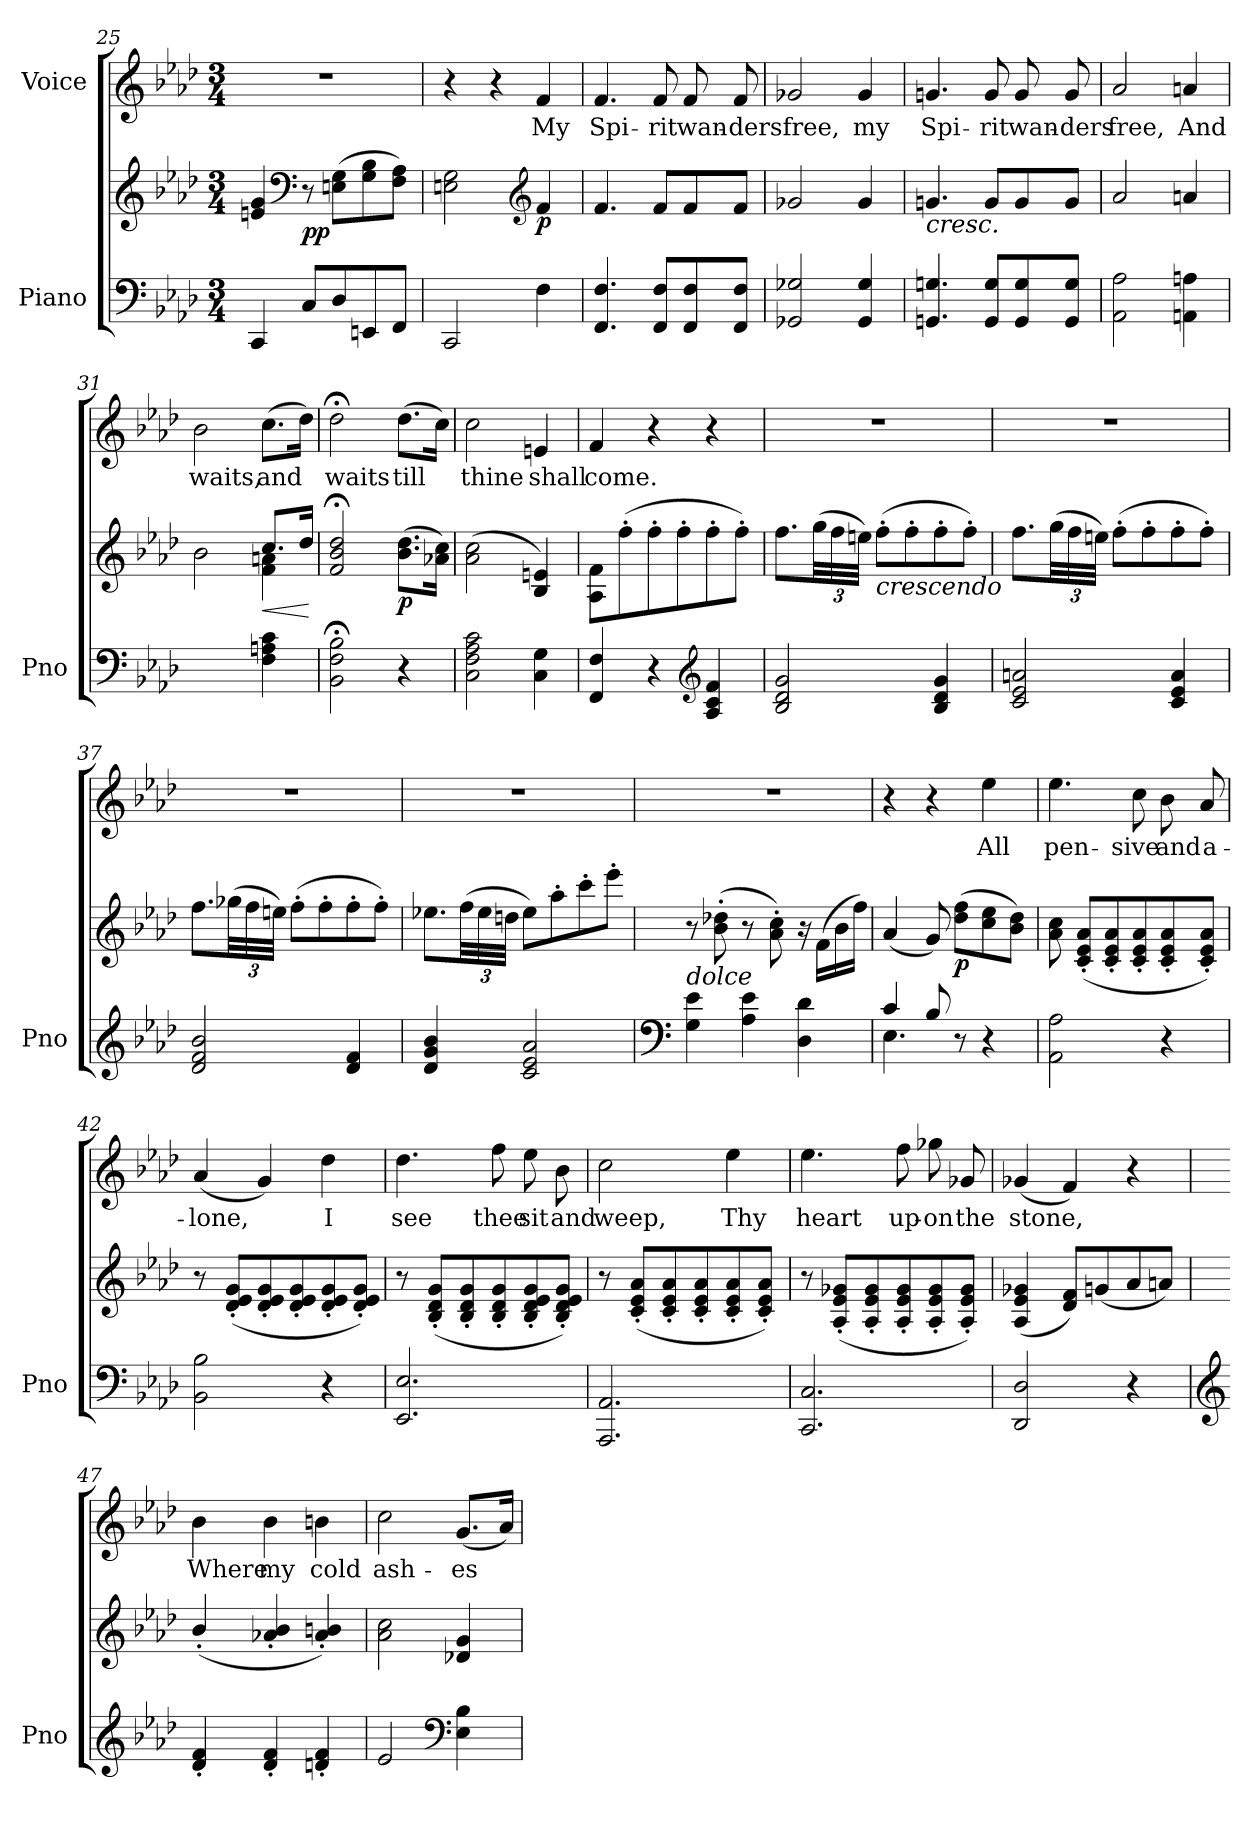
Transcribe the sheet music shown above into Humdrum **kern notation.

**kern	**kern	**dynam	**kern	**text
*part2	*part2	*part2	*part1	*part1
*staff3	*staff2	*staff2/3	*staff1	*staff1
*I"Piano	*	*	*I"Voice	*
*I'Pno	*	*	*	*
*clefF4	*clefG2	*	*clefG2	*
*k[b-e-a-d-]	*k[b-e-a-d-]	*	*k[b-e-a-d-]	*
*M3/4	*M3/4	*	*M3/4	*
=25	=25	=25	=25	=25
4CC/	4en/ 4g/	.	2.r	.
*	*clefF4	*	*	*
!	!	!LO:DY:b	!	!
8C/L	8r	pp	.	.
8D-/	(>8En\ 8G\L	.	.	.
8EEn/	8G\ 8B-\	.	.	.
8FF/J	8F\ 8A-\J)	.	.	.
=26	=26	=26	=26	=26
2CC/	2En\ 2G\	.	4r	.
.	.	.	4r	.
*	*clefG2	*	*	*
!	!	!LO:DY:b	!	!LO:LY:b
4F\	4f/	p	4f/	My
!!LO:LB:g=z
=27	=27	=27	=27	=27
!	!	!	!	!LO:LY:b
4.FF/ 4.F/	4.f/	.	4.f/	Spi-
!	!	!	!	!LO:LY:b
8FF/ 8F/L	8f/L	.	8f/	-rit
!	!	!	!	!LO:LY:b
8FF/ 8F/	8f/	.	8f/	wan-
!	!	!	!	!LO:LY:b
8FF/ 8F/J	8f/J	.	8f/	-ders
=28	=28	=28	=28	=28
!	!	!	!	!LO:LY:b
2GG-X/ 2G-X/	2g-X/	.	2g-X/	free,
!	!	!	!	!LO:LY:b
4GG-/ 4G-/	4g-/	.	4g-/	my
=29	=29	=29	=29	=29
!	!LO:TX:b:i:t=cresc.	!	!	!
!	!	!	!	!LO:LY:b
4.GGn/ 4.Gn/	4.gn/	.	4.gn/	Spi-
!	!	!	!	!LO:LY:b
8GG/ 8G/L	8g/L	.	8g/	-rit
!	!	!	!	!LO:LY:b
8GG/ 8G/	8g/	.	8g/	wan-
!	!	!	!	!LO:LY:b
8GG/ 8G/J	8g/J	.	8g/	-ders
=30	=30	=30	=30	=30
!	!	!	!	!LO:LY:b
2AA-\ 2A-\	2a-/	.	2a-/	free,
!	!	!	!	!LO:LY:b
4AAn\ 4An\	4an/	.	4an/	And
=31	=31	=31	=31	=31
*	*^	*	*	*
*	*	*^	*	*	*
!	!	!	!	!	!	!LO:LY:b
2ryy	2rddyy	2rddyy	2b-\	.	2b-\	waits,
!	!	!	!	!LO:HP:b	!	!LO:LY:b
4F\ 4An\ 4c\	8.cc/L	4f\ 4an\	4ryy	<	(>8.cc\L	and
.	16dd-/Jk	.	.	.	16dd-\Jk)	.
*	*v	*v	*v	*	*	*
.	.	[	.	.
=32	=32	=32	=32	=32
!	!	!	!	!LO:LY:b
2BB-\;< 2F\;< 2B-\;<	2f/;< 2b-/;< 2dd-/;<	.	2dd-;<\	waits
!	!	!LO:DY:b	!	!LO:LY:b
4r	(>8.b-\ 8.dd-\L	p	(>8.dd-\L	till
.	16a-X\ 16cc\Jk)	.	16cc\Jk)	.
!!LO:LB:g=z
=33	=33	=33	=33	=33
!	!	!	!	!LO:LY:b
2C\ 2F\ 2A-\ 2c\	(>2a-\ 2cc\	.	2cc\	thine
!	!	!	!	!LO:LY:b
4C\ 4G\	4B-/ 4en/)	.	4en/	shall
=34	=34	=34	=34	=34
!	!	!	!	!LO:LY:b
4FF/ 4F/	8A-\ 8f\L	.	4f/	come.
.	(>8ff'\	.	.	.
4r	8ff'\	.	4r	.
.	8ff'\	.	.	.
*clefG2	*	*	*	*
4A-/ 4c/ 4f/	8ff'\	.	4r	.
.	8ff'\J)	.	.	.
=35	=35	=35	=35	=35
2B-/ 2d-/ 2g/	8.ff\L	.	2.r	.
*	*Xbrackettup	*	*	*
.	(>48gg\LL	.	.	.
.	48ff\	.	.	.
.	48een\JJJ)	.	.	.
!	!LO:TX:b:i:t=crescendo	!	!	!
.	(>8ff'\L	.	.	.
.	8ff'\	.	.	.
4B-/ 4d-/ 4g/	8ff'\	.	.	.
.	8ff'\J)	.	.	.
=36	=36	=36	=36	=36
2c/ 2e-/ 2an/	8.ff\L	.	2.r	.
.	(>48gg\LL	.	.	.
.	48ff\	.	.	.
.	48een\JJJ)	.	.	.
.	(>8ff'\L	.	.	.
.	8ff'\	.	.	.
4c/ 4e-/ 4a/	8ff'\	.	.	.
.	8ff'\J)	.	.	.
=37	=37	=37	=37	=37
2d-/ 2f/ 2b-/	8.ff\L	.	2.r	.
.	(>48gg-X\LL	.	.	.
.	48ff\	.	.	.
.	48een\JJJ)	.	.	.
.	(>8ff'\L	.	.	.
.	8ff'\	.	.	.
4d-/ 4f/	8ff'\	.	.	.
.	8ff'\J)	.	.	.
!!LO:PB:g=z
=38	=38	=38	=38	=38
4d-/ 4g/ 4b-/	8.ee-X\L	.	2.r	.
.	(>48ff\LL	.	.	.
.	48ee-\	.	.	.
.	48ddn\JJJ	.	.	.
2c/ 2e-/ 2a-/	8ee-\L)	.	.	.
.	8aa-'\	.	.	.
.	8ccc'\	.	.	.
.	8eee-'\J	.	.	.
=39	=39	=39	=39	=39
*clefF4	*	*	*	*
!	!LO:TX:b:i:t=dolce	!	!	!
4G\ 4e-\	8r	.	2.r	.
.	(>8b-\' 8dd-X\'	.	.	.
4A-\ 4e-\	8r	.	.	.
.	8a-\' 8cc\')	.	.	.
4D-\ 4d-\	16r	.	.	.
.	(>16f\LL	.	.	.
.	16b-\	.	.	.
.	16ff\JJ)	.	.	.
=40	=40	=40	=40	=40
*^	*	*	*	*
4c/	4.E-\	(<4a-/	.	4r	.
8B-/	.	8g/)	.	4r	.
!	!	!	!LO:DY:b	!	!
8r	8ryy	(>8dd-\ 8ff\L	p	.	.
!	!	!	!	!	!LO:LY:b
4r	4ryy	8cc\ 8ee-\	.	4ee-\	All
.	.	8b-\ 8dd-\J)	.	.	.
*v	*v	*	*	*	*
=41	=41	=41	=41	=41
!	!	!	!	!LO:LY:b
2AA-\ 2A-\	8a-\ 8cc\	.	4.ee-\	pen-
.	(<8c/' 8e-/' 8a-/'L	.	.	.
.	8c/' 8e-/' 8a-/'	.	.	.
!	!	!	!	!LO:LY:b
.	8c/' 8e-/' 8a-/'	.	8cc\	-sive
!	!	!	!	!LO:LY:b
4r	8c/' 8e-/' 8a-/'	.	8b-\	and
!	!	!	!	!LO:LY:b
.	8c/' 8e-/' 8a-/'J)	.	8a-/	a-
=42	=42	=42	=42	=42
!	!	!	!	!LO:LY:b
2BB-\ 2B-\	8r	.	(<4a-/	-lone,
.	(<8d-/' 8e-/' 8g/'L	.	.	.
.	8d-/' 8e-/' 8g/'	.	4g/)	.
.	8d-/' 8e-/' 8g/'	.	.	.
!	!	!	!	!LO:LY:b
4r	8d-/' 8e-/' 8g/'	.	4dd-\	I
.	8d-/' 8e-/' 8g/'J)	.	.	.
!!LO:LB:g=z
=43	=43	=43	=43	=43
!	!	!	!	!LO:LY:b
2.EE-/ 2.E-/	8r	.	4.dd-\	see
.	(<8B-/' 8d-/' 8g/'L	.	.	.
.	8B-/' 8d-/' 8g/'	.	.	.
!	!	!	!	!LO:LY:b
.	8B-/' 8d-/' 8g/'	.	8ff\	thee
!	!	!	!	!LO:LY:b
.	8B-/' 8d-/' 8e-/' 8g/'	.	8ee-\	sit
!	!	!	!	!LO:LY:b
.	8B-/' 8d-/' 8e-/' 8g/'J)	.	8b-\	and
=44	=44	=44	=44	=44
!	!	!	!	!LO:LY:b
2.AAA-/ 2.AA-/	8r	.	2cc\	weep,
.	(<8c/' 8e-/' 8a-/'L	.	.	.
.	8c/' 8e-/' 8a-/'	.	.	.
.	8c/' 8e-/' 8a-/'	.	.	.
!	!	!	!	!LO:LY:b
.	8c/' 8e-/' 8a-/'	.	4ee-\	Thy
.	8c/' 8e-/' 8a-/'J)	.	.	.
=45	=45	=45	=45	=45
!	!	!	!	!LO:LY:b
2.CC/ 2.C/	8r	.	4.ee-\	heart
.	(<8A-/' 8e-/' 8g-X/'L	.	.	.
.	8A-/' 8e-/' 8g-/'	.	.	.
!	!	!	!	!LO:LY:b
.	8A-/' 8e-/' 8g-/'	.	8ff\	up-
!	!	!	!	!LO:LY:b
.	8A-/' 8e-/' 8g-/'	.	8gg-X\	-on
!	!	!	!	!LO:LY:b
.	8A-/' 8e-/' 8g-/'J)	.	8g-X/	the
=46	=46	=46	=46	=46
!	!	!	!	!LO:LY:b
2DD-/ 2D-/	(<4A-/ 4e-/ 4g-X/	.	(<4g-X/	stone,
.	8d-/ 8f/L)	.	4f/)	.
.	(<8gn/	.	.	.
4r	8a-/	.	4r	.
.	8an/J)	.	.	.
=47	=47	=47	=47	=47
*clefG2	*	*	*	*
!	!	!	!	!LO:LY:b
4d-/' 4f/'	(<4b-'/	.	4b-\	Where
!	!	!	!	!LO:LY:b
4d-/' 4f/'	4a-X/' 4b-/'	.	4b-\	my
!	!	!	!	!LO:LY:b
4dn/' 4f/'	4a-/' 4bn/')	.	4bn\	cold
!!LO:LB:g=z
=48	=48	=48	=48	=48
!	!	!	!	!LO:LY:b
2e-/	2a-\ 2cc\	.	2cc\	ash-
*clefF4	*	*	*	*
!	!	!	!	!LO:LY:b
4E-\ 4B-\	4d-X/ 4g/	.	(<8.g/L	-es
.	.	.	16a-/Jk)	.
=	=	=	=	=
*-	*-	*-	*-	*-
